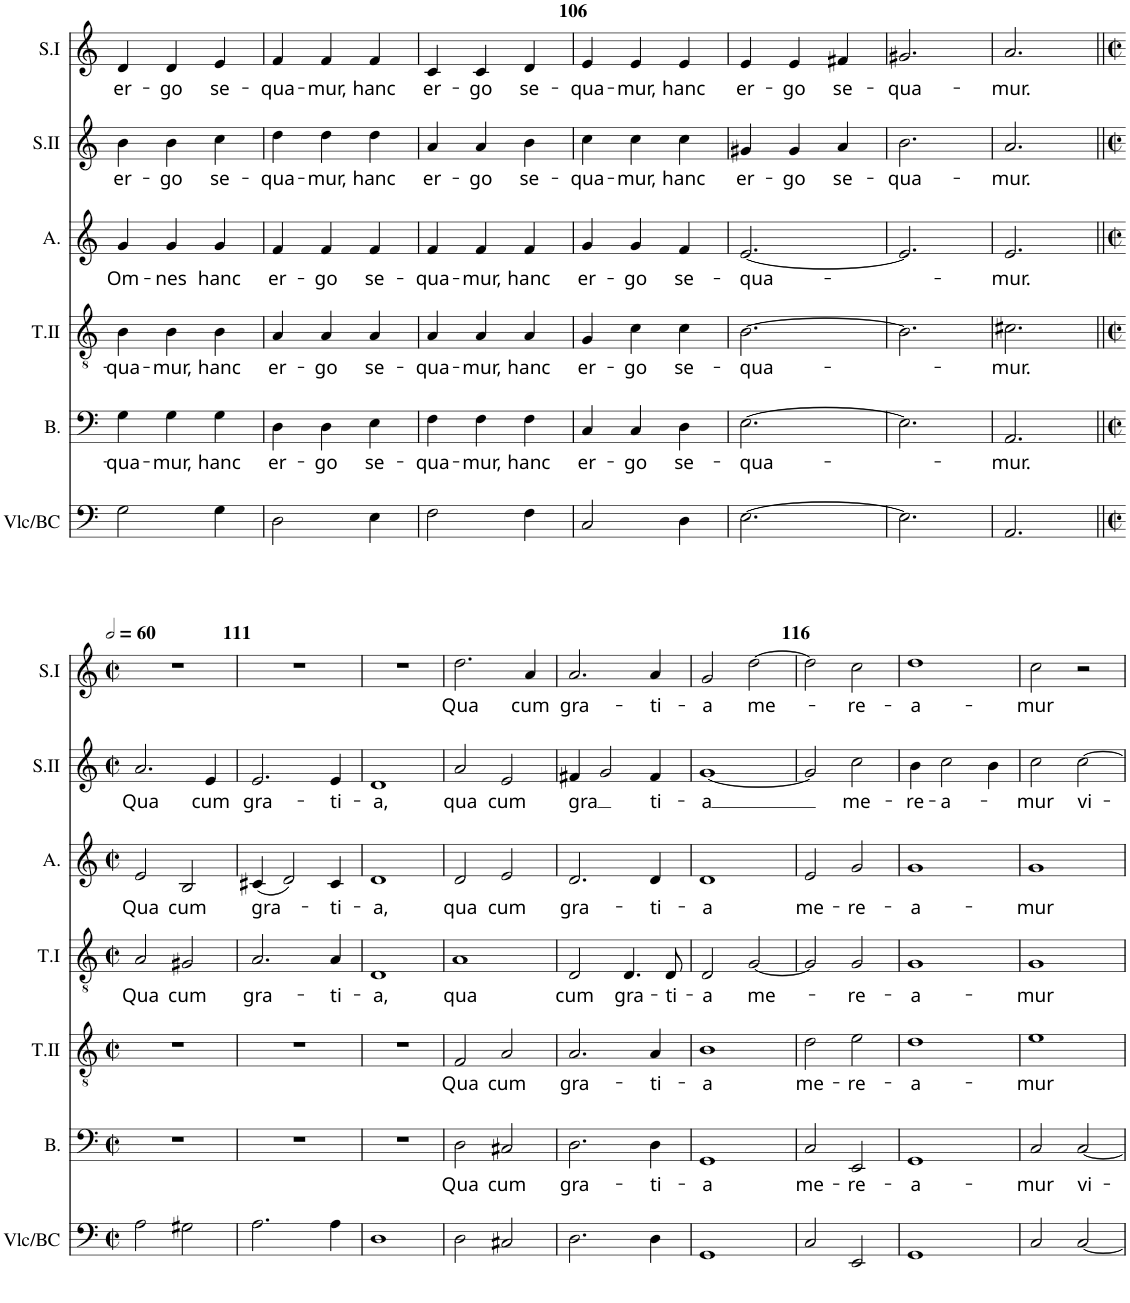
**kern	**kern	**text	**kern	**text	**kern	**text	**kern	**text	**kern	**text	**kern	**text
*part7	*part6	*part6	*part5	*part5	*part4	*part4	*part3	*part3	*part2	*part2	*part1	*part1
*staff7	*staff6	*staff6	*staff5	*staff5	*staff4	*staff4	*staff3	*staff3	*staff2	*staff2	*staff1	*staff1
*I"Violoncelle &amp; Basse Continue	*I"Basse	*	*I"Tenor II	*	*I"Tenor I	*	*I"Alto	*	*I"Soprano II	*	*I"Soprano I	*
*I'Vlc/BC	*I'B.	*	*I'T.II	*	*I'T.I	*	*I'A.	*	*I'S.II	*	*I'S.I	*
!!LO:PB:g=z
*clefF4	*clefF4	*	*clefGv2	*	*clefGv2	*	*clefG2	*	*clefG2	*	*clefG2	*
*	*	*	*Trd7c12	*	*Trd7c12	*	*	*	*	*	*	*
*k[]	*k[]	*	*k[]	*	*k[]	*	*k[]	*	*k[]	*	*k[]	*
*M3/4	*M3/4	*	*M3/4	*	*M3/4	*	*M3/4	*	*M3/4	*	*M3/4	*
=103	=103	=103	=103	=103	=103	=103	=103	=103	=103	=103	=103	=103
!	!	!LO:LY:b	!	!LO:LY:b	!	!	!	!LO:LY:b	!	!LO:LY:b	!	!LO:LY:b
2G\	4G\	-qua-	4B\	-qua-	2.r	.	4g/	Om-	4b\	er-	4d/	er-
!	!	!LO:LY:b	!	!LO:LY:b	!	!	!	!LO:LY:b	!	!LO:LY:b	!	!LO:LY:b
.	4G\	-mur,	4B\	-mur,	.	.	4g/	-nes	4b\	-go	4d/	-go
!	!	!LO:LY:b	!	!LO:LY:b	!	!	!	!LO:LY:b	!	!LO:LY:b	!	!LO:LY:b
4G\	4G\	hanc	4B\	hanc	.	.	4g/	hanc	4cc\	se-	4e/	se-
=104	=104	=104	=104	=104	=104	=104	=104	=104	=104	=104	=104	=104
!	!	!LO:LY:b	!	!LO:LY:b	!	!	!	!LO:LY:b	!	!LO:LY:b	!	!LO:LY:b
2D\	4D\	er-	4A/	er-	2.r	.	4f/	er-	4dd\	-qua-	4f/	-qua-
!	!	!LO:LY:b	!	!LO:LY:b	!	!	!	!LO:LY:b	!	!LO:LY:b	!	!LO:LY:b
.	4D\	-go	4A/	-go	.	.	4f/	-go	4dd\	-mur,	4f/	-mur,
!	!	!LO:LY:b	!	!LO:LY:b	!	!	!	!LO:LY:b	!	!LO:LY:b	!	!LO:LY:b
4E\	4E\	se-	4A/	se-	.	.	4f/	se-	4dd\	hanc	4f/	hanc
=105	=105	=105	=105	=105	=105	=105	=105	=105	=105	=105	=105	=105
!	!	!LO:LY:b	!	!LO:LY:b	!	!	!	!LO:LY:b	!	!LO:LY:b	!	!LO:LY:b
2F\	4F\	-qua-	4A/	-qua-	2.r	.	4f/	-qua-	4a/	er-	4c/	er-
!	!	!LO:LY:b	!	!LO:LY:b	!	!	!	!LO:LY:b	!	!LO:LY:b	!	!LO:LY:b
.	4F\	-mur,	4A/	-mur,	.	.	4f/	-mur,	4a/	-go	4c/	-go
!	!	!LO:LY:b	!	!LO:LY:b	!	!	!	!LO:LY:b	!	!LO:LY:b	!	!LO:LY:b
4F\	4F\	hanc	4A/	hanc	.	.	4f/	hanc	4b\	se-	4d/	se-
=106	=106	=106	=106	=106	=106	=106	=106	=106	=106	=106	=106	=106
!	!	!LO:LY:b	!	!LO:LY:b	!	!	!	!LO:LY:b	!	!LO:LY:b	!	!LO:LY:b
2C/	4C/	er-	4G/	er-	2.r	.	4g/	er-	4cc\	-qua-	4e/	-qua-
!	!	!LO:LY:b	!	!LO:LY:b	!	!	!	!LO:LY:b	!	!LO:LY:b	!	!LO:LY:b
.	4C/	-go	4c\	-go	.	.	4g/	-go	4cc\	-mur,	4e/	-mur,
!	!	!LO:LY:b	!	!LO:LY:b	!	!	!	!LO:LY:b	!	!LO:LY:b	!	!LO:LY:b
4D\	4D\	se-	4c\	se-	.	.	4f/	se-	4cc\	hanc	4e/	hanc
=107	=107	=107	=107	=107	=107	=107	=107	=107	=107	=107	=107	=107
!	!	!LO:LY:b	!	!LO:LY:b	!	!	!	!LO:LY:b	!	!LO:LY:b	!	!LO:LY:b
[2.E\	[2.E\	-qua-	[2.B\	-qua-	2.r	.	[2.e/	-qua-	4g#X/	er-	4e/	er-
!	!	!	!	!	!	!	!	!	!	!LO:LY:b	!	!LO:LY:b
.	.	.	.	.	.	.	.	.	4g#/	-go	4e/	-go
!	!	!	!	!	!	!	!	!	!	!LO:LY:b	!	!LO:LY:b
.	.	.	.	.	.	.	.	.	4a/	se-	4f#X/	se-
=108	=108	=108	=108	=108	=108	=108	=108	=108	=108	=108	=108	=108
!	!	!	!	!	!	!	!	!	!	!LO:LY:b	!	!LO:LY:b
2.E\]	2.E\]	.	2.B\]	.	2.r	.	2.e/]	.	2.b\	-qua-	2.g#X/	-qua-
=109	=109	=109	=109	=109	=109	=109	=109	=109	=109	=109	=109	=109
!	!	!LO:LY:b	!	!LO:LY:b	!	!	!	!LO:LY:b	!	!LO:LY:b	!	!LO:LY:b
2.AA/	2.AA/	-mur.	2.c#X\	-mur.	2.r	.	2.e/	-mur.	2.a/	-mur.	2.a/	-mur.
!!LO:LB:g=z
=110||	=110||	=110||	=110||	=110||	=110||	=110||	=110||	=110||	=110||	=110||	=110||	=110||
*M2/2	*M2/2	*	*M2/2	*	*M2/2	*	*M2/2	*	*M2/2	*	*M2/2	*
*met(c|)	*met(c|)	*	*met(c|)	*	*met(c|)	*	*met(c|)	*	*met(c|)	*	*met(c|)	*
*	*	*	*	*	*	*	*	*	*	*	*MM120	*
!	!	!	!	!	!	!LO:LY:b	!	!LO:LY:b	!	!LO:LY:b	!	!
2A\	1r	.	1r	.	2A/	Qua	2e/	Qua	2.a/	Qua	1r	.
!	!	!	!	!	!	!LO:LY:b	!	!LO:LY:b	!	!	!	!
2G#X\	.	.	.	.	2G#X/	cum	2B/	cum	.	.	.	.
!	!	!	!	!	!	!	!	!	!	!LO:LY:b	!	!
.	.	.	.	.	.	.	.	.	4e/	cum	.	.
=111	=111	=111	=111	=111	=111	=111	=111	=111	=111	=111	=111	=111
!	!	!	!	!	!	!LO:LY:b	!	!LO:LY:b	!	!LO:LY:b	!	!
2.A\	1r	.	1r	.	2.A/	gra-	(4c#X/	gra-	2.e/	gra-	1r	.
.	.	.	.	.	.	.	2d/)	.	.	.	.	.
!	!	!	!	!	!	!LO:LY:b	!	!LO:LY:b	!	!LO:LY:b	!	!
4A\	.	.	.	.	4A/	-ti-	4c#/	-ti-	4e/	-ti-	.	.
=112	=112	=112	=112	=112	=112	=112	=112	=112	=112	=112	=112	=112
!	!	!	!	!	!	!LO:LY:b	!	!LO:LY:b	!	!LO:LY:b	!	!
1D	1r	.	1r	.	1D	-a,	1d	-a,	1d	-a,	1r	.
=113	=113	=113	=113	=113	=113	=113	=113	=113	=113	=113	=113	=113
!	!	!LO:LY:b	!	!LO:LY:b	!	!LO:LY:b	!	!LO:LY:b	!	!LO:LY:b	!	!LO:LY:b
2D\	2D\	Qua	2F/	Qua	1A	qua	2d/	qua	2a/	qua	2.dd\	Qua
!	!	!LO:LY:b	!	!LO:LY:b	!	!	!	!LO:LY:b	!	!LO:LY:b	!	!
2C#X/	2C#X/	cum	2A/	cum	.	.	2e/	cum	2e/	cum	.	.
!	!	!	!	!	!	!	!	!	!	!	!	!LO:LY:b
.	.	.	.	.	.	.	.	.	.	.	4a/	cum
=114	=114	=114	=114	=114	=114	=114	=114	=114	=114	=114	=114	=114
!	!	!LO:LY:b	!	!LO:LY:b	!	!LO:LY:b	!	!LO:LY:b	!	!LO:LY:b	!	!LO:LY:b
2.D\	2.D\	gra-	2.A/	gra-	2D/	cum	2.d/	gra-	4f#X/	gra	2.a/	gra-
.	.	.	.	.	.	.	.	.	2g/	.	.	.
!	!	!	!	!	!	!LO:LY:b	!	!	!	!	!	!
.	.	.	.	.	4.D/	gra-	.	.	.	.	.	.
!	!	!LO:LY:b	!	!LO:LY:b	!	!	!	!LO:LY:b	!	!LO:LY:b	!	!LO:LY:b
4D\	4D\	-ti-	4A/	-ti-	.	.	4d/	-ti-	4f#/	ti-	4a/	-ti-
!	!	!	!	!	!	!LO:LY:b	!	!	!	!	!	!
.	.	.	.	.	8D/	-ti-	.	.	.	.	.	.
=115	=115	=115	=115	=115	=115	=115	=115	=115	=115	=115	=115	=115
!	!	!LO:LY:b	!	!LO:LY:b	!	!LO:LY:b	!	!LO:LY:b	!	!LO:LY:b	!	!LO:LY:b
1GG	1GG	-a	1B	-a	2D/	-a	1d	-a	[1g	-a	2g/	-a
!	!	!	!	!	!	!LO:LY:b	!	!	!	!	!	!LO:LY:b
.	.	.	.	.	[2G/	me-	.	.	.	.	[2dd\	me-
=116	=116	=116	=116	=116	=116	=116	=116	=116	=116	=116	=116	=116
!	!	!LO:LY:b	!	!LO:LY:b	!	!	!	!LO:LY:b	!	!	!	!
2C/	2C/	me-	2d\	me-	2G/]	.	2e/	me-	2g/]	.	2dd\]	.
!	!	!LO:LY:b	!	!LO:LY:b	!	!LO:LY:b	!	!LO:LY:b	!	!LO:LY:b	!	!LO:LY:b
2EE/	2EE/	-re-	2e\	-re-	2G/	-re-	2g/	-re-	2cc\	me-	2cc\	-re-
=117	=117	=117	=117	=117	=117	=117	=117	=117	=117	=117	=117	=117
!	!	!LO:LY:b	!	!LO:LY:b	!	!LO:LY:b	!	!LO:LY:b	!	!LO:LY:b	!	!LO:LY:b
1GG	1GG	-a-	1d	-a-	1G	-a-	1g	-a-	4b\	-re-	1dd	-a-
!	!	!	!	!	!	!	!	!	!	!LO:LY:b	!	!
.	.	.	.	.	.	.	.	.	2cc\	-a-	.	.
.	.	.	.	.	.	.	.	.	4b\	.	.	.
=118	=118	=118	=118	=118	=118	=118	=118	=118	=118	=118	=118	=118
!	!	!LO:LY:b	!	!LO:LY:b	!	!LO:LY:b	!	!LO:LY:b	!	!LO:LY:b	!	!LO:LY:b
2C/	2C/	-mur	1e	-mur	1G	-mur	1g	-mur	2cc\	-mur	2cc\	-mur
!	!	!LO:LY:b	!	!	!	!	!	!	!	!LO:LY:b	!	!
[2C/	[2C/	vi-	.	.	.	.	.	.	[2cc\	vi-	2r	.
=	=	=	=	=	=	=	=	=	=	=	=	=
*-	*-	*-	*-	*-	*-	*-	*-	*-	*-	*-	*-	*-
